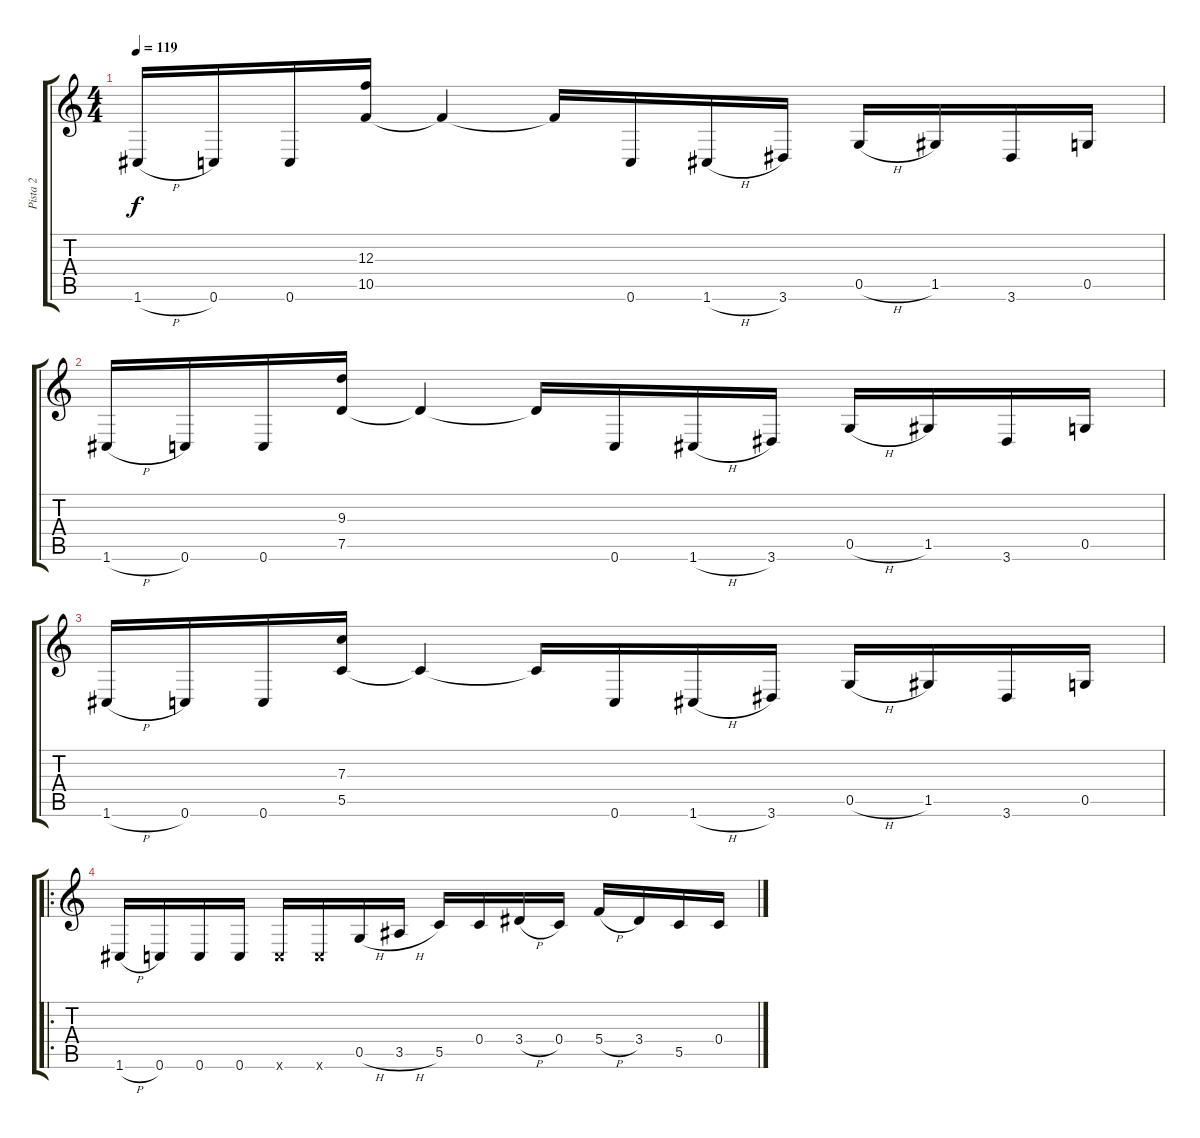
\track ("Pista 2" "Pista 2") {instrument overdrivenguitar}
\staff {score tabs}
\tuning (D4 A3 F3 C3 G2 C2) {hide}
\ts (4 4)
\tempo 119
\clef g2
\ks c
1.6{h}.16{dy f} 0.6.16 0.6.16 (12.3 10.5).16 10.5{t}.4 10.5{t}.16 0.6.16 1.6{h}.16 3.6.16 0.5{h}.16 1.5.16 3.6.16 0.5.16 |
1.6{h}.16 0.6.16 0.6.16 (9.3 7.5).16 7.5{t}.4 7.5{t}.16 0.6.16 1.6{h}.16 3.6.16 0.5{h}.16 1.5.16 3.6.16 0.5.16 |
1.6{h}.16 0.6.16 0.6.16 (7.3 5.5).16 5.5{t}.4 5.5{t}.16 0.6.16 1.6{h}.16 3.6.16 0.5{h}.16 1.5.16 3.6.16 0.5.16 |
\ro
1.6{h}.16 0.6.16 0.6.16 0.6.16 0.6{x}.16 0.6{x}.16 0.5{h}.16 3.5{h}.16 5.5.16 0.4.16 3.4{h}.16 0.4.16 5.4{h}.16 3.4.16 5.5.16 0.4.16
